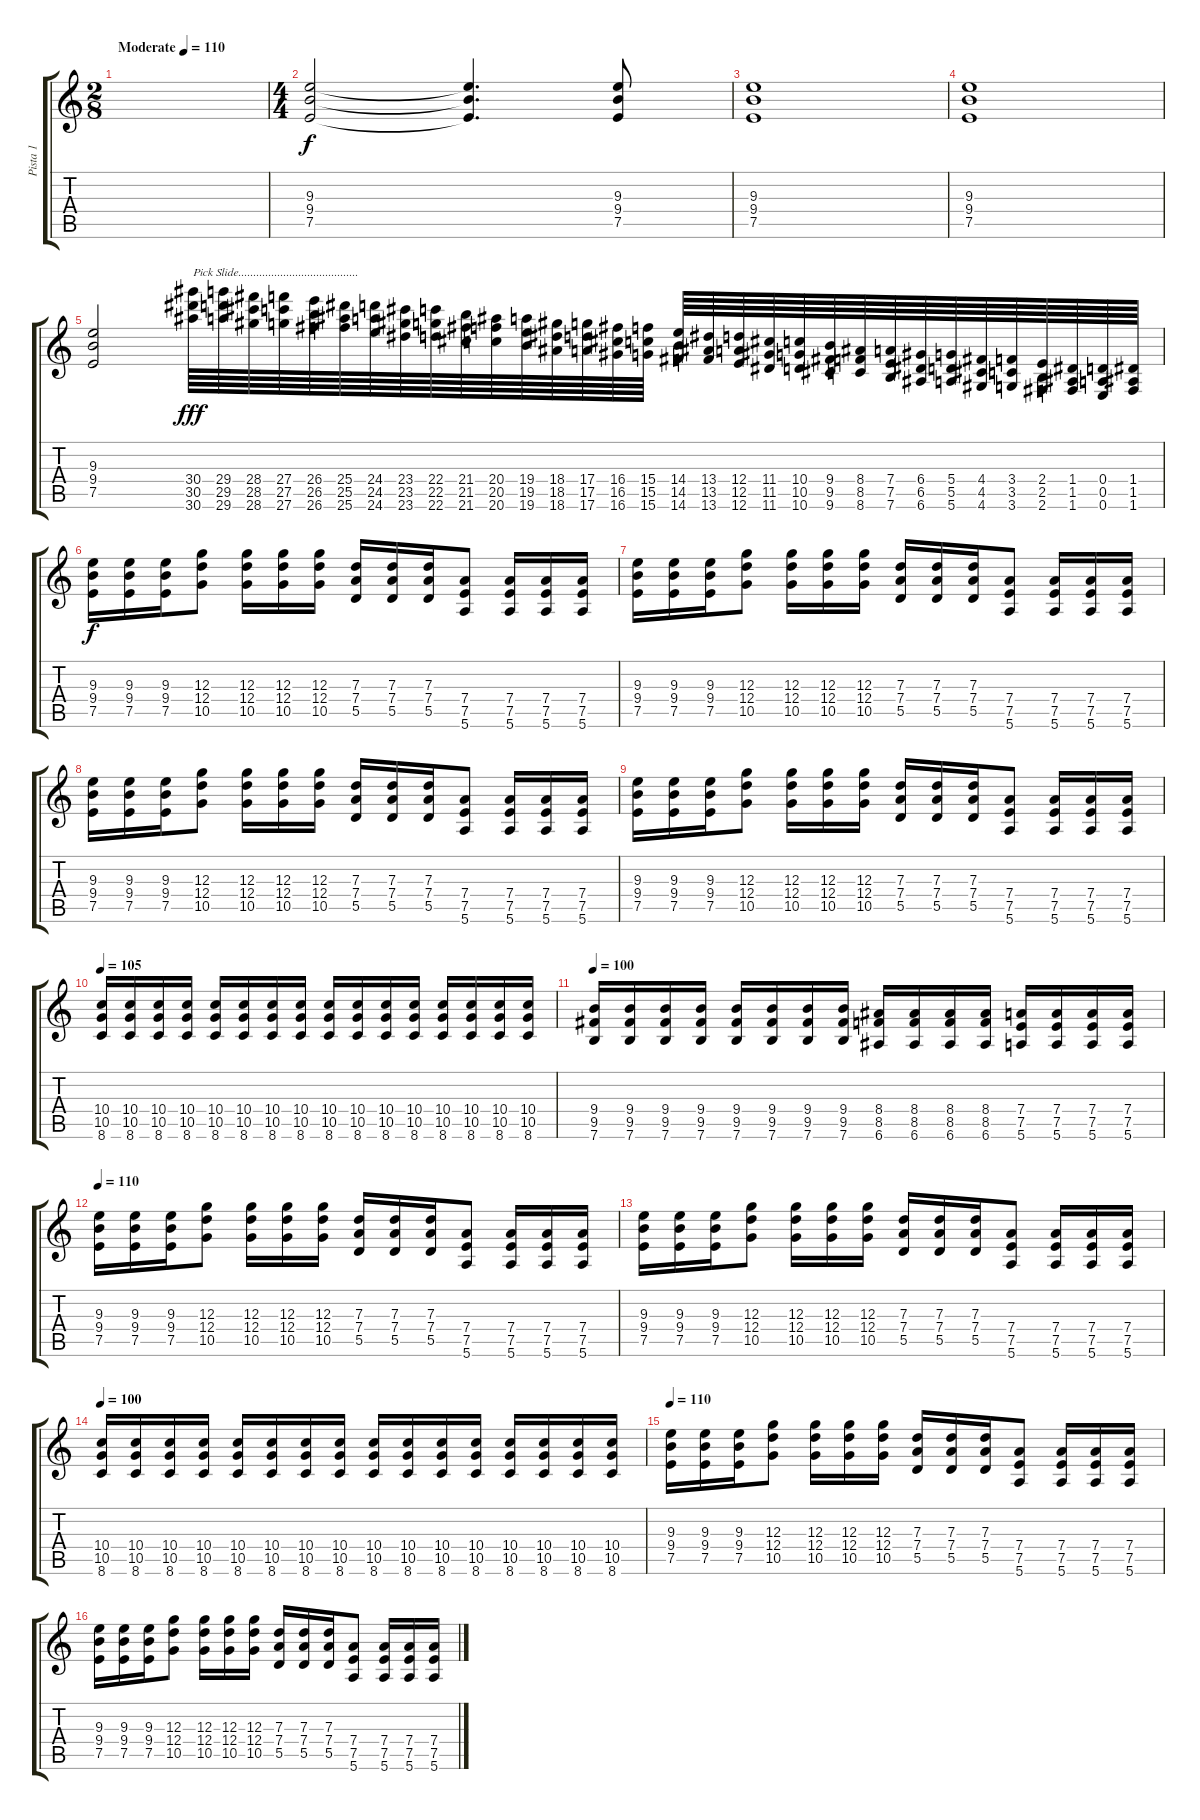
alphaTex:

\track ("Pista 1" "Pista 1") {instrument distortionguitar}
\staff {score tabs}
\tuning (E4 B3 G3 D3 A2 E2) {hide}
\ts (2 8)
\tempo (110 "Moderate")
\clef g2
\ks c
|
\ts (4 4)
(9.3 9.4 7.5).2 (9.3{t} 9.4{t} 7.5{t}).4{d} (9.3 9.4 7.5).8 |
(9.3 9.4 7.5).1 |
(9.3 9.4 7.5).1 |
(9.3 9.4 7.5).2 (30.4 30.5 30.6).64{txt "Pick Slide........................................" dy fff} (29.4 29.5 29.6).64 (28.4 28.5 28.6).64 (27.4 27.5 27.6).64 (26.4 26.5 26.6).64 (25.4 25.5 25.6).64 (24.4 24.5 24.6).64 (23.4 23.5 23.6).64 (22.4 22.5 22.6).64 (21.4 21.5 21.6).64 (20.4 20.5 20.6).64 (19.4 19.5 19.6).64 (18.4 18.5 18.6).64 (17.4 17.5 17.6).64 (16.4 16.5 16.6).64 (15.4 15.5 15.6).64 (14.4 14.5 14.6).64 (13.4 13.5 13.6).64 (12.4 12.5 12.6).64 (11.4 11.5 11.6).64 (10.4 10.5 10.6).64 (9.4 9.5 9.6).64 (8.4 8.5 8.6).64 (7.4 7.5 7.6).64 (6.4 6.5 6.6).64 (5.4 5.5 5.6).64 (4.4 4.5 4.6).64 (3.4 3.5 3.6).64 (2.4 2.5 2.6).64 (1.4 1.5 1.6).64 (0.4 0.5 0.6).64 (1.4 1.5 1.6).64 |
(9.3 9.4 7.5).16{dy f} (9.3 9.4 7.5).16 (9.3 9.4 7.5).16 (12.3 12.4 10.5).8 (12.3 12.4 10.5).16 (12.3 12.4 10.5).16 (12.3 12.4 10.5).16 (7.3 7.4 5.5).16 (7.3 7.4 5.5).16 (7.3 7.4 5.5).16 (7.4 7.5 5.6).8 (7.4 7.5 5.6).16 (7.4 7.5 5.6).16 (7.4 7.5 5.6).16 |
(9.3 9.4 7.5).16 (9.3 9.4 7.5).16 (9.3 9.4 7.5).16 (12.3 12.4 10.5).8 (12.3 12.4 10.5).16 (12.3 12.4 10.5).16 (12.3 12.4 10.5).16 (7.3 7.4 5.5).16 (7.3 7.4 5.5).16 (7.3 7.4 5.5).16 (7.4 7.5 5.6).8 (7.4 7.5 5.6).16 (7.4 7.5 5.6).16 (7.4 7.5 5.6).16 |
(9.3 9.4 7.5).16 (9.3 9.4 7.5).16 (9.3 9.4 7.5).16 (12.3 12.4 10.5).8 (12.3 12.4 10.5).16 (12.3 12.4 10.5).16 (12.3 12.4 10.5).16 (7.3 7.4 5.5).16 (7.3 7.4 5.5).16 (7.3 7.4 5.5).16 (7.4 7.5 5.6).8 (7.4 7.5 5.6).16 (7.4 7.5 5.6).16 (7.4 7.5 5.6).16 |
(9.3 9.4 7.5).16 (9.3 9.4 7.5).16 (9.3 9.4 7.5).16 (12.3 12.4 10.5).8 (12.3 12.4 10.5).16 (12.3 12.4 10.5).16 (12.3 12.4 10.5).16 (7.3 7.4 5.5).16 (7.3 7.4 5.5).16 (7.3 7.4 5.5).16 (7.4 7.5 5.6).8 (7.4 7.5 5.6).16 (7.4 7.5 5.6).16 (7.4 7.5 5.6).16 |
\tempo 105
(10.4 10.5 8.6).16 (10.4 10.5 8.6).16 (10.4 10.5 8.6).16 (10.4 10.5 8.6).16 (10.4 10.5 8.6).16 (10.4 10.5 8.6).16 (10.4 10.5 8.6).16 (10.4 10.5 8.6).16 (10.4 10.5 8.6).16 (10.4 10.5 8.6).16 (10.4 10.5 8.6).16 (10.4 10.5 8.6).16 (10.4 10.5 8.6).16 (10.4 10.5 8.6).16 (10.4 10.5 8.6).16 (10.4 10.5 8.6).16 |
\tempo 100
(9.4 9.5 7.6).16 (9.4 9.5 7.6).16 (9.4 9.5 7.6).16 (9.4 9.5 7.6).16 (9.4 9.5 7.6).16 (9.4 9.5 7.6).16 (9.4 9.5 7.6).16 (9.4 9.5 7.6).16 (8.4 8.5 6.6).16 (8.4 8.5 6.6).16 (8.4 8.5 6.6).16 (8.4 8.5 6.6).16 (7.4 7.5 5.6).16 (7.4 7.5 5.6).16 (7.4 7.5 5.6).16 (7.4 7.5 5.6).16 |
\tempo 110
(9.3 9.4 7.5).16 (9.3 9.4 7.5).16 (9.3 9.4 7.5).16 (12.3 12.4 10.5).8 (12.3 12.4 10.5).16 (12.3 12.4 10.5).16 (12.3 12.4 10.5).16 (7.3 7.4 5.5).16 (7.3 7.4 5.5).16 (7.3 7.4 5.5).16 (7.4 7.5 5.6).8 (7.4 7.5 5.6).16 (7.4 7.5 5.6).16 (7.4 7.5 5.6).16 |
(9.3 9.4 7.5).16 (9.3 9.4 7.5).16 (9.3 9.4 7.5).16 (12.3 12.4 10.5).8 (12.3 12.4 10.5).16 (12.3 12.4 10.5).16 (12.3 12.4 10.5).16 (7.3 7.4 5.5).16 (7.3 7.4 5.5).16 (7.3 7.4 5.5).16 (7.4 7.5 5.6).8 (7.4 7.5 5.6).16 (7.4 7.5 5.6).16 (7.4 7.5 5.6).16 |
\tempo 100
(10.4 10.5 8.6).16 (10.4 10.5 8.6).16 (10.4 10.5 8.6).16 (10.4 10.5 8.6).16 (10.4 10.5 8.6).16 (10.4 10.5 8.6).16 (10.4 10.5 8.6).16 (10.4 10.5 8.6).16 (10.4 10.5 8.6).16 (10.4 10.5 8.6).16 (10.4 10.5 8.6).16 (10.4 10.5 8.6).16 (10.4 10.5 8.6).16 (10.4 10.5 8.6).16 (10.4 10.5 8.6).16 (10.4 10.5 8.6).16 |
\tempo 110
(9.3 9.4 7.5).16 (9.3 9.4 7.5).16 (9.3 9.4 7.5).16 (12.3 12.4 10.5).8 (12.3 12.4 10.5).16 (12.3 12.4 10.5).16 (12.3 12.4 10.5).16 (7.3 7.4 5.5).16 (7.3 7.4 5.5).16 (7.3 7.4 5.5).16 (7.4 7.5 5.6).8 (7.4 7.5 5.6).16 (7.4 7.5 5.6).16 (7.4 7.5 5.6).16 |
(9.3 9.4 7.5).16 (9.3 9.4 7.5).16 (9.3 9.4 7.5).16 (12.3 12.4 10.5).8 (12.3 12.4 10.5).16 (12.3 12.4 10.5).16 (12.3 12.4 10.5).16 (7.3 7.4 5.5).16 (7.3 7.4 5.5).16 (7.3 7.4 5.5).16 (7.4 7.5 5.6).8 (7.4 7.5 5.6).16 (7.4 7.5 5.6).16 (7.4 7.5 5.6).16
